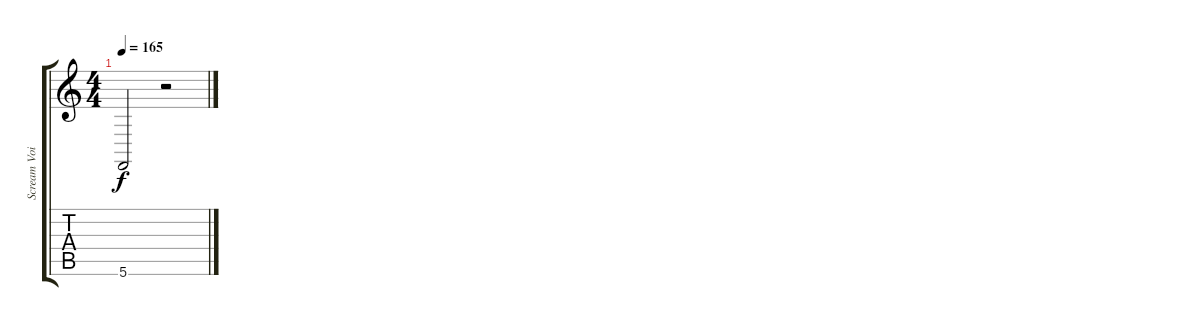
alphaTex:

\track ("Scream Voice" "Scream Voi") {instrument oboe}
\staff {score tabs}
\tuning (D4 A3 F3 C3 G2 C2) {hide}
\ts (4 4)
\tempo 165
\clef g2
\ks c
5.6{t}.2{dy f} r.2
